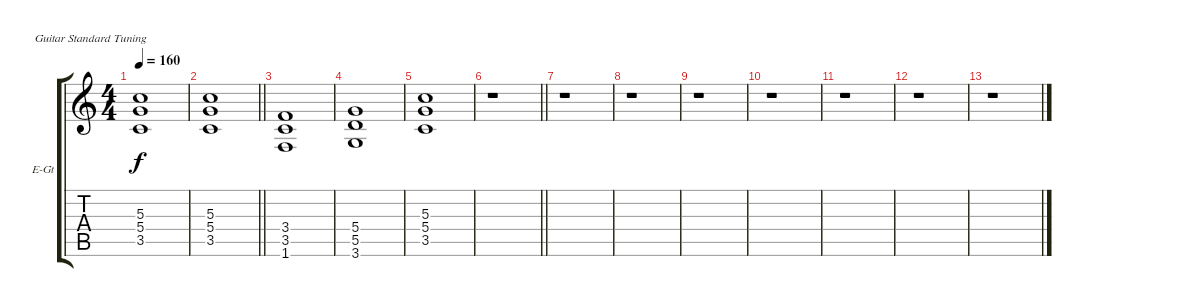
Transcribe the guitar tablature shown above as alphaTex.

\bracketExtendMode groupsimilarinstruments
\firstSystemTrackNameOrientation horizontal
\otherSystemsTrackNameOrientation horizontal
\track ("Гитара III" "E-Gt") {instrument overdrivenguitar}
\staff {score tabs}
\tuning (E4 B3 G3 D3 A2 E2)
\ts (4 4)
\tempo 160
\clef g2
\ks c
(5.3 5.4 3.5).1{dy f} |
\barLineRight lightlight
(5.3 5.4 3.5).1 |
(3.4 3.5 1.6).1 |
(5.4 5.5 3.6).1 |
(5.3 5.4 3.5).1 |
\barLineRight lightlight
r.1 |
r.1 |
r.1 |
r.1 |
r.1 |
r.1 |
r.1 |
r.1
